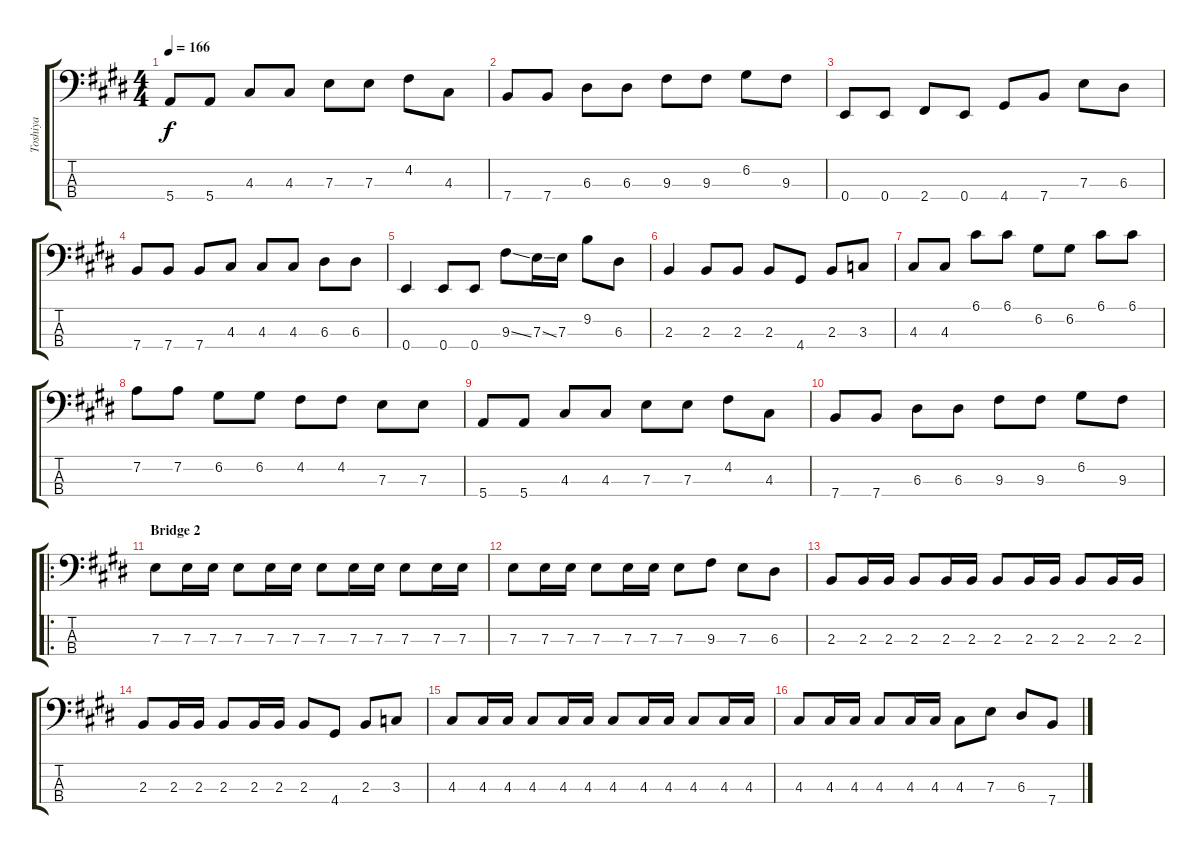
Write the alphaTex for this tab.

\track ("Toshiya" "Toshiya") {instrument electricbasspick}
\staff {score tabs}
\tuning (G2 D2 A1 E1) {hide}
\ts (4 4)
\tempo 166
\clef f4
\ks e
5.4.8{dy f} 5.4.8 4.3.8 4.3.8 7.3.8 7.3.8 4.2.8 4.3.8 |
7.4.8 7.4.8 6.3.8 6.3.8 9.3.8 9.3.8 6.2.8 9.3.8 |
0.4.8 0.4.8 2.4.8 0.4.8 4.4.8 7.4.8 7.3.8 6.3.8 |
7.4.8 7.4.8 7.4.8 4.3.8 4.3.8 4.3.8 6.3.8 6.3.8 |
0.4.4 0.4.8 0.4.8 9.3{ss}.8 7.3{ss}.16 7.3.16 9.2.8 6.3.8 |
2.3.4 2.3.8 2.3.8 2.3.8 4.4.8 2.3.8 3.3.8 |
4.3.8 4.3.8 6.1.8 6.1.8 6.2.8 6.2.8 6.1.8 6.1.8 |
7.2.8 7.2.8 6.2.8 6.2.8 4.2.8 4.2.8 7.3.8 7.3.8 |
5.4.8 5.4.8 4.3.8 4.3.8 7.3.8 7.3.8 4.2.8 4.3.8 |
7.4.8 7.4.8 6.3.8 6.3.8 9.3.8 9.3.8 6.2.8 9.3.8 |
\ro
\section ("" "Bridge 2")
7.3.8 7.3.16 7.3.16 7.3.8 7.3.16 7.3.16 7.3.8 7.3.16 7.3.16 7.3.8 7.3.16 7.3.16 |
7.3.8 7.3.16 7.3.16 7.3.8 7.3.16 7.3.16 7.3.8 9.3.8 7.3.8 6.3.8 |
2.3.8 2.3.16 2.3.16 2.3.8 2.3.16 2.3.16 2.3.8 2.3.16 2.3.16 2.3.8 2.3.16 2.3.16 |
2.3.8 2.3.16 2.3.16 2.3.8 2.3.16 2.3.16 2.3.8 4.4.8 2.3.8 3.3.8 |
4.3.8 4.3.16 4.3.16 4.3.8 4.3.16 4.3.16 4.3.8 4.3.16 4.3.16 4.3.8 4.3.16 4.3.16 |
4.3.8 4.3.16 4.3.16 4.3.8 4.3.16 4.3.16 4.3.8 7.3.8 6.3.8 7.4.8
